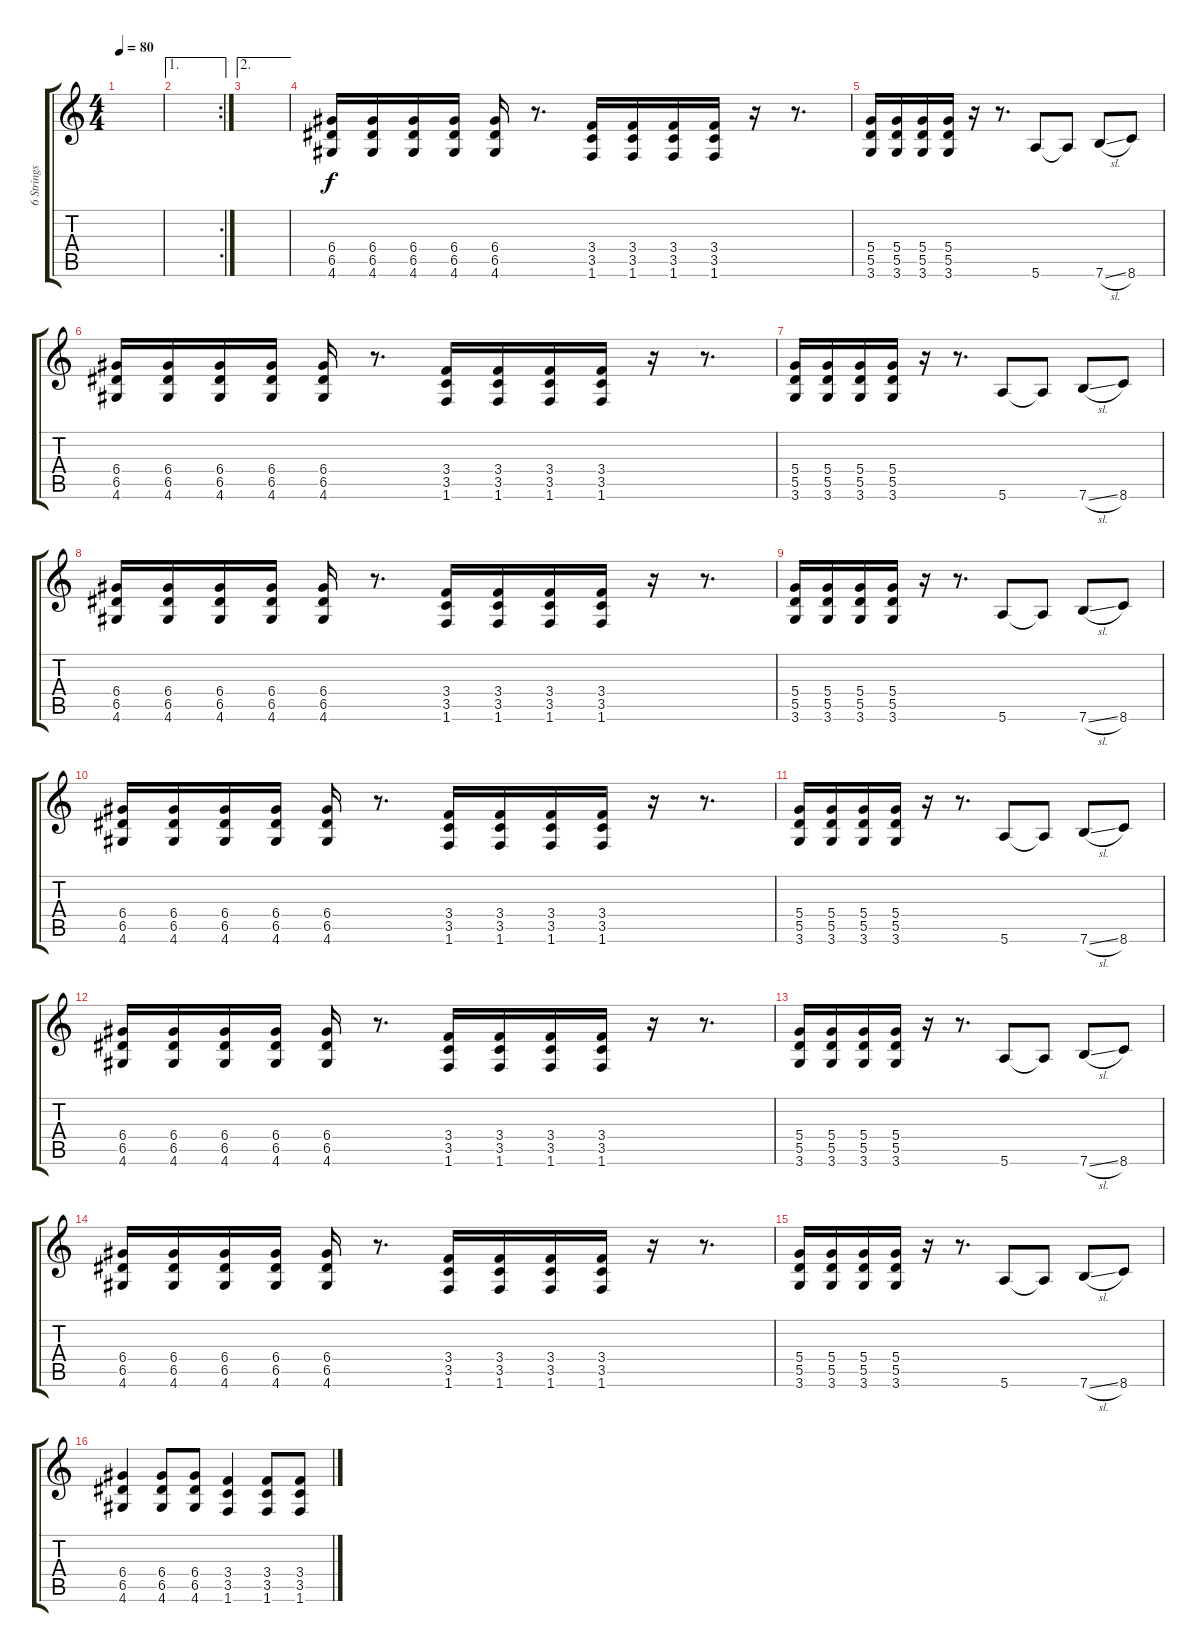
\track ("6 Strings ElectricGuitar Standard Tuning" "6 Strings ") {instrument distortionguitar}
\staff {score tabs}
\tuning (E4 B3 G3 D3 A2 E2) {hide}
\ts (4 4)
\tempo 80
\clef g2
\ks c
|
\ae 1
\rc 2
|
\ae 2
|
(6.4 6.5 4.6).16 (6.4 6.5 4.6).16 (6.4 6.5 4.6).16 (6.4 6.5 4.6).16 (6.4 6.5 4.6).16 r.8{d} (3.4 3.5 1.6).16 (3.4 3.5 1.6).16 (3.4 3.5 1.6).16 (3.4 3.5 1.6).16 r.16 r.8{d} |
(5.4 5.5 3.6).16 (5.4 5.5 3.6).16 (5.4 5.5 3.6).16 (5.4 5.5 3.6).16 r.16 r.8{d} 5.6.8 5.6{t}.8 7.6{sl}.8 8.6.8 |
(6.4 6.5 4.6).16 (6.4 6.5 4.6).16 (6.4 6.5 4.6).16 (6.4 6.5 4.6).16 (6.4 6.5 4.6).16 r.8{d} (3.4 3.5 1.6).16 (3.4 3.5 1.6).16 (3.4 3.5 1.6).16 (3.4 3.5 1.6).16 r.16 r.8{d} |
(5.4 5.5 3.6).16 (5.4 5.5 3.6).16 (5.4 5.5 3.6).16 (5.4 5.5 3.6).16 r.16 r.8{d} 5.6.8 5.6{t}.8 7.6{sl}.8 8.6.8 |
(6.4 6.5 4.6).16 (6.4 6.5 4.6).16 (6.4 6.5 4.6).16 (6.4 6.5 4.6).16 (6.4 6.5 4.6).16 r.8{d} (3.4 3.5 1.6).16 (3.4 3.5 1.6).16 (3.4 3.5 1.6).16 (3.4 3.5 1.6).16 r.16 r.8{d} |
(5.4 5.5 3.6).16 (5.4 5.5 3.6).16 (5.4 5.5 3.6).16 (5.4 5.5 3.6).16 r.16 r.8{d} 5.6.8 5.6{t}.8 7.6{sl}.8 8.6.8 |
(6.4 6.5 4.6).16 (6.4 6.5 4.6).16 (6.4 6.5 4.6).16 (6.4 6.5 4.6).16 (6.4 6.5 4.6).16 r.8{d} (3.4 3.5 1.6).16 (3.4 3.5 1.6).16 (3.4 3.5 1.6).16 (3.4 3.5 1.6).16 r.16 r.8{d} |
(5.4 5.5 3.6).16 (5.4 5.5 3.6).16 (5.4 5.5 3.6).16 (5.4 5.5 3.6).16 r.16 r.8{d} 5.6.8 5.6{t}.8 7.6{sl}.8 8.6.8 |
(6.4 6.5 4.6).16 (6.4 6.5 4.6).16 (6.4 6.5 4.6).16 (6.4 6.5 4.6).16 (6.4 6.5 4.6).16 r.8{d} (3.4 3.5 1.6).16 (3.4 3.5 1.6).16 (3.4 3.5 1.6).16 (3.4 3.5 1.6).16 r.16 r.8{d} |
(5.4 5.5 3.6).16 (5.4 5.5 3.6).16 (5.4 5.5 3.6).16 (5.4 5.5 3.6).16 r.16 r.8{d} 5.6.8 5.6{t}.8 7.6{sl}.8 8.6.8 |
(6.4 6.5 4.6).16 (6.4 6.5 4.6).16 (6.4 6.5 4.6).16 (6.4 6.5 4.6).16 (6.4 6.5 4.6).16 r.8{d} (3.4 3.5 1.6).16 (3.4 3.5 1.6).16 (3.4 3.5 1.6).16 (3.4 3.5 1.6).16 r.16 r.8{d} |
(5.4 5.5 3.6).16 (5.4 5.5 3.6).16 (5.4 5.5 3.6).16 (5.4 5.5 3.6).16 r.16 r.8{d} 5.6.8 5.6{t}.8 7.6{sl}.8 8.6.8 |
(6.4 6.5 4.6).4 (6.4 6.5 4.6).8 (6.4 6.5 4.6).8 (3.4 3.5 1.6).4 (3.4 3.5 1.6).8 (3.4 3.5 1.6).8
